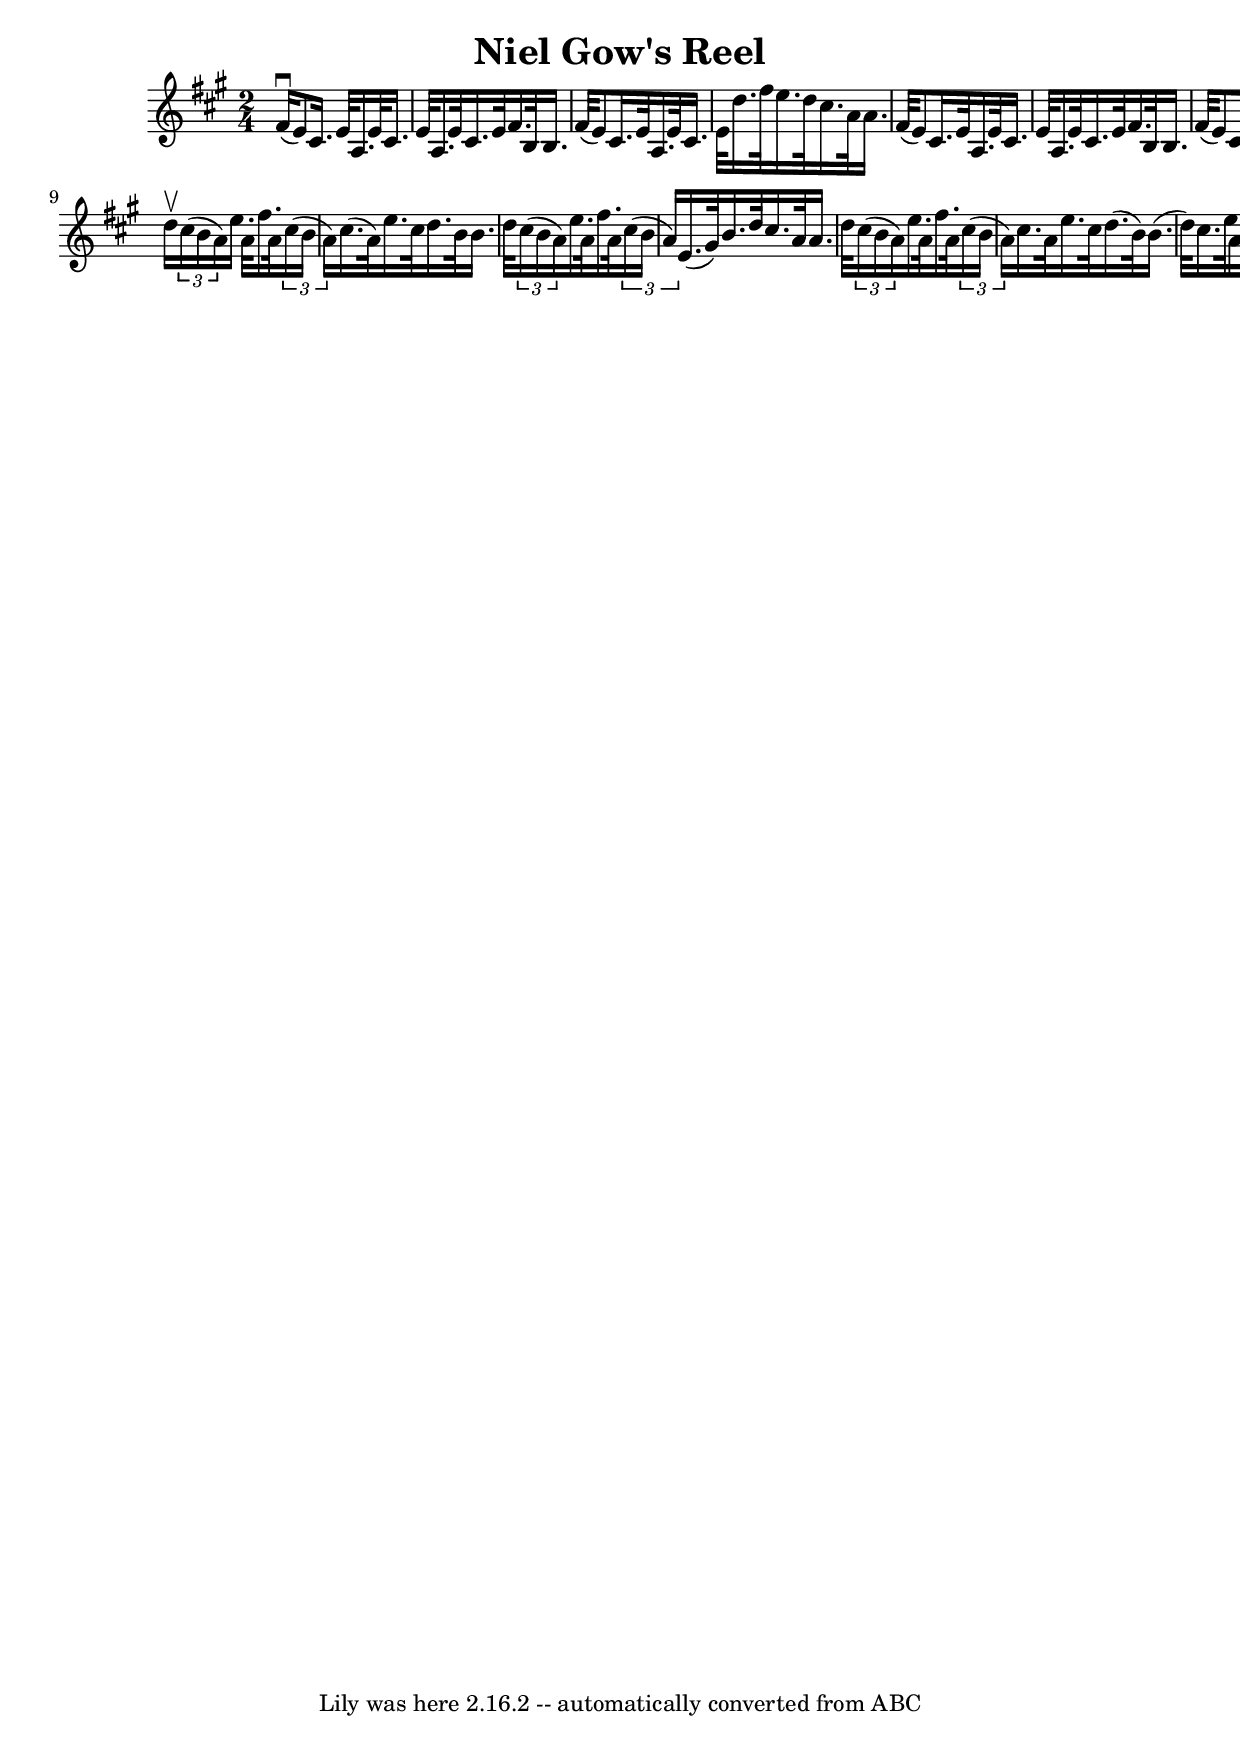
\version "2.16.2"
\include "Mammoth.ily"
\header {
  %% book = "Ryan's Mammoth Collection"
  crossRefNumber = "1"
  footnotes = ""
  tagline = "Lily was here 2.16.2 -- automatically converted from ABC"
  title = "Niel Gow's Reel"

}
voicedefault =  {


  \time 2/4 
  \key a \major
  fis'16^\downbow(|
  e'8) cis'16.    
  e'32 a16. e'32 cis'16. e'32  |
  a16. e'32 cis'16.    
  e'32 fis'16. b32 b16. fis'32 (|
  e'8) cis'16. e'32 
  a16. e'32 cis'16. e'32  |
  d''16. fis''32 e''16.    
  d''32 cis''16. a'32 a'16. fis'32 (|
  e'8) cis'16.   
  e'32 a16. e'32 cis'16. e'32  |
  a16. e'32 cis'16.    
  e'32 fis'16. b32 b16. fis'32 (|
  e'8) cis'16. e'32 
  a16. e'32 cis'16. e'32  |
  d''16. fis''32 e''16.    
  d''32 cis''16 (a'16) a'16-. \bar "|." d''16^\upbow |
  
  \times 2/3 { cis''16 (b'16 a'16) 
	     } e''16. a'32 fis''16.    
  a'32    \times 2/3 { cis''16 (b'16 a'16) 
		     } |
  cis''16. (
  a'32) e''16. cis''32 d''16. b'32 b'16. d''32  |
  
  \times 2/3 { cis''16 (b'16 a'16) 
	     } e''16. a'32 fis''16.    
  a'32    \times 2/3 { cis''16 (b'16 a'16) 
		     } |
  e'16. (
  gis'32) b'16. d''32 cis''16. a'32 a'16. d''32  |
  
  \times 2/3 { cis''16 (b'16 a'16) 
	     } e''16. a'32 fis''16.    
  a'32    \times 2/3 { cis''16 (b'16 a'16) 
		     } |
  cis''16.    
  a'32 e''16. cis''32 d''16. (b'32) b'16. (d''32) |
  
  cis''16. e''32 a'16. cis''32 d''16. fis''32 b'16. d''32   |
  e'16. gis'32 b'16. d''32 cis''16 (a'16) a'16-.     \bar "|."   

}

\score{
  <<

    \context Staff="default"
    {
      \voicedefault 
      
    }

  >>
  \layout {
    
  }
  \midi {
  }

}
